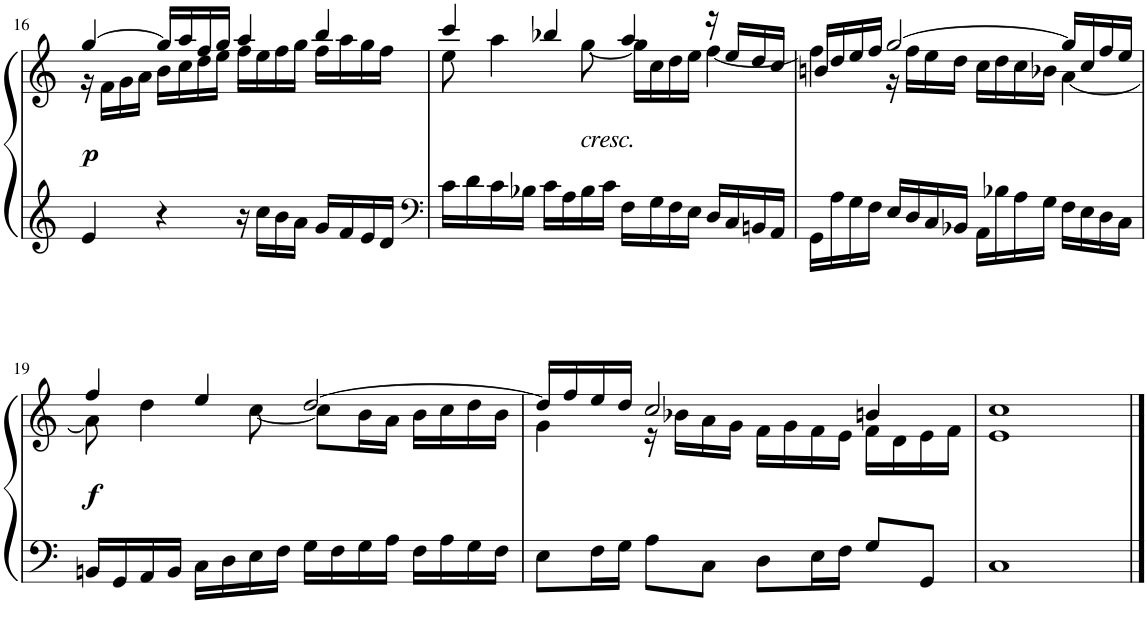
**kern	**kern	**dynam
*part1	*part1	*part1
*staff2	*staff1	*staff1/2
*I"Piano	*	*
*I'Pno.	*	*
!!LO:PB:g=z
*clefG2	*clefG2	*
*k[]	*k[]	*
*M4/4	*M4/4	*
*met(c)	*met(c)	*
=16	=16	=16
*	*^	*
!	!	!	!LO:DY:b
4e/	[4gg/	16r	p
.	.	16f\LL	.
.	.	16g\	.
.	.	16a\JJ	.
4r	16gg/LL]	16b\LL	.
.	16aa/	16cc\	.
.	16ff/	16dd\	.
.	16gg/JJ	16ee\JJ	.
16r	4aa/	16ff\LL	.
16cc\LL	.	16ee\	.
16b\	.	16ff\	.
16a\JJ	.	16gg\JJ	.
16g/LL	4bb/	16ff\LL	.
16f/	.	16aa\	.
16e/	.	16gg\	.
16d/JJ	.	16ff\JJ	.
=17	=17	=17	=17
*clefF4	*	*	*
16c\LL	4ccc/	8ee\	.
16d\	.	.	.
16c\	.	4aa\	.
16B-X\JJ	.	.	.
16c\LL	4bb-X/	.	.
16A\	.	.	.
!	!	!LO:TX:b:i:t=cresc.	!
16B-\	.	[8gg\	.
16c\JJ	.	.	.
16F\LL	4aa/	16gg\LL]	.
16G\	.	16cc\	.
16F\	.	16dd\	.
16E\JJ	.	16ee\JJ	.
16D/LL	16r	[4ff\	.
16C/	16ee/LL	.	.
16BBn/	16dd/	.	.
16AA/JJ	16cc/JJ	.	.
=18	=18	=18	=18
16GG\LL	16bn/LL	4ff\]	.
16A\	16dd/	.	.
16G\	16ee/	.	.
16F\JJ	16ff/JJ	.	.
16E/LL	[2gg/	16r	.
16D/	.	16ff\LL	.
16C/	.	16ee\	.
16BB-X/JJ	.	16dd\JJ	.
16AA\LL	.	16cc\LL	.
16B-X\	.	16dd\	.
16A\	.	16cc\	.
16G\JJ	.	16b-X\JJ	.
16F\LL	16gg/LL]	[4a\	.
16E\	16cc/	.	.
16D\	16ff/	.	.
16C\JJ	16ee/JJ	.	.
!!LO:LB:g=z	!!
=19	=19	=19	=19
!	!	!	!LO:DY:b
16BBn/LL	4ff/	8a\]	f
16GG/	.	.	.
16AA/	.	4dd\	.
16BB/JJ	.	.	.
16C\LL	4ee/	.	.
16D\	.	.	.
16E\	.	[8cc\	.
16F\JJ	.	.	.
16G\LL	[2dd/	8cc\L]	.
16F\	.	.	.
16G\	.	16b\L	.
16A\JJ	.	16a\JJ	.
16F\LL	.	16b\LL	.
16A\	.	16cc\	.
16G\	.	16dd\	.
16F\JJ	.	16b\JJ	.
=20	=20	=20	=20
8E\L	16dd/LL]	4g\	.
.	16ff/	.	.
16F\L	16ee/	.	.
16G\JJ	16dd/JJ	.	.
8A\L	2cc/	16r	.
.	.	16b-X\LL	.
8C\J	.	16a\	.
.	.	16g\JJ	.
8D\L	.	16f\LL	.
.	.	16g\	.
16E\L	.	16f\	.
16F\JJ	.	16e\JJ	.
8G/L	4bn/	16f\LL	.
.	.	16d\	.
8GG/J	.	16e\	.
.	.	16f\JJ	.
=21	=21	=21	=21
1C	1cc	1e	.
*	*v	*v	*
==	==	==
*-	*-	*-
